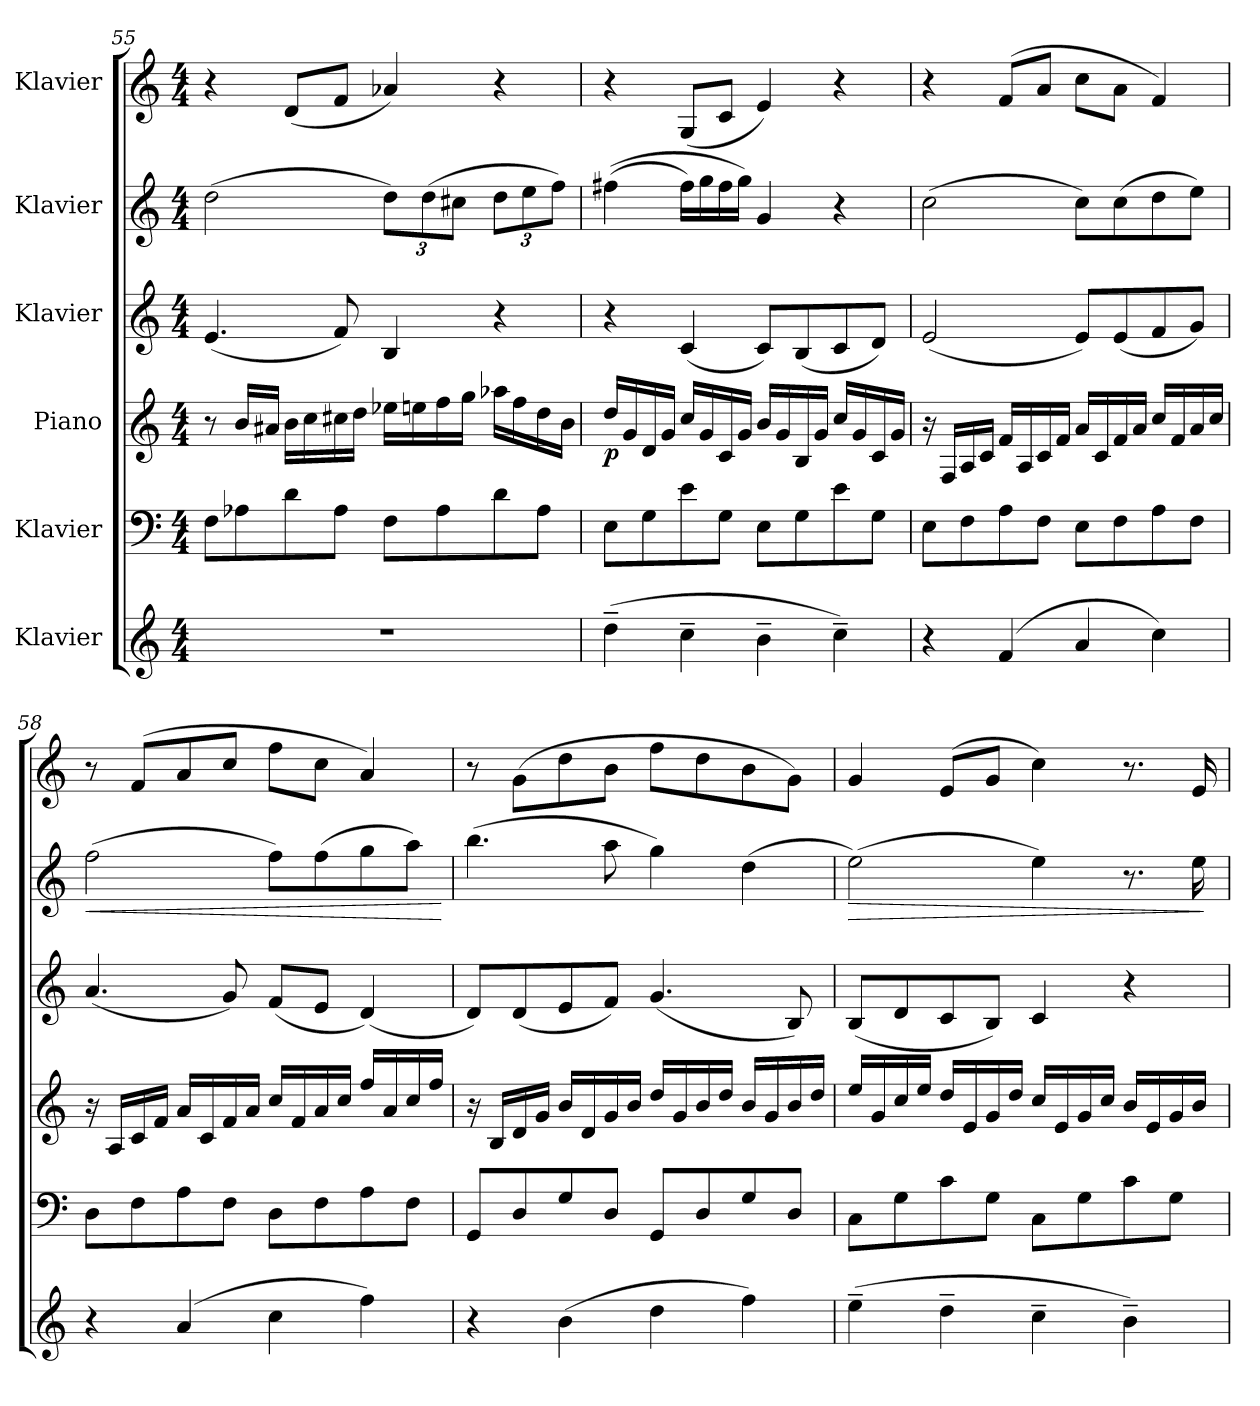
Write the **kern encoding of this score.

**kern	**kern	**kern	**dynam	**kern	**kern	**dynam	**kern
*part6	*part5	*part4	*part4	*part3	*part2	*part2	*part1
*staff6	*staff5	*staff4	*staff4	*staff3	*staff2	*staff2	*staff1
*I"Klavier	*I"Klavier	*I"Piano	*	*I"Klavier	*I"Klavier	*	*I"Klavier
*clefG2	*clefF4	*clefG2	*	*clefG2	*clefG2	*	*clefG2
*k[]	*k[]	*k[]	*	*k[]	*k[]	*	*k[]
*M4/4	*M4/4	*M4/4	*	*M4/4	*M4/4	*	*M4/4
=55	=55	=55	=55	=55	=55	=55	=55
1r	8F\L	8r	.	(4.e/	(2dd\	.	4r
.	8A-X\	16b/LL	.	.	.	.	.
.	.	16a#X/JJ	.	.	.	.	.
.	8d\	16b\LL	.	.	.	.	(8d/L
.	.	16cc\	.	.	.	.	.
.	8A-\J	16cc#X\	.	8f/)	.	.	8f/J
.	.	16dd\JJ	.	.	.	.	.
*	*	*	*	*	*Xbrackettup	*	*
.	8F\L	16ee-X\LL	.	4B/	12dd\L)	.	4a-X/)
.	.	16een\	.	.	.	.	.
.	.	.	.	.	(12dd\	.	.
.	8A-\	16ff\	.	.	.	.	.
.	.	.	.	.	12cc#X\J	.	.
.	.	16gg\JJ	.	.	.	.	.
.	8d\	16aa-X\LL	.	4r	12dd\L	.	4r
.	.	16ff\	.	.	.	.	.
.	.	.	.	.	12ee\	.	.
.	8A-\J	16dd\	.	.	.	.	.
.	.	.	.	.	12ff\J)	.	.
.	.	16b\JJ	.	.	.	.	.
!!LO:LB:g=z
=56	=56	=56	=56	=56	=56	=56	=56
!	!	!	!LO:DY:b	!	!	!	!
(4dd~\	8E\L	16dd/LL	p	4r	((4ff#X\	.	4r
.	.	16g/	.	.	.	.	.
.	8G\	16d/	.	.	.	.	.
.	.	16g/JJ	.	.	.	.	.
4cc~\	8e\	16cc/LL	.	(4c/	16ff#\LL)	.	(8G/L
.	.	16g/	.	.	16gg\	.	.
.	8G\J	16c/	.	.	16ff#\	.	8c/J
.	.	16g/JJ	.	.	16gg\JJ)	.	.
4b~\	8E\L	16b/LL	.	8c/L)	4g/	.	4e/)
.	.	16g/	.	.	.	.	.
.	8G\	16B/	.	(8B/	.	.	.
.	.	16g/JJ	.	.	.	.	.
4cc~\)	8e\	16cc/LL	.	8c/	4r	.	4r
.	.	16g/	.	.	.	.	.
.	8G\J	16c/	.	8d/J)	.	.	.
.	.	16g/JJ	.	.	.	.	.
=57	=57	=57	=57	=57	=57	=57	=57
4r	8E\L	16r	.	(2e/	(2cc\	.	4r
.	.	16F/LL	.	.	.	.	.
.	8F\	16A/	.	.	.	.	.
.	.	16c/JJ	.	.	.	.	.
(4f/	8A\	16f/LL	.	.	.	.	(8f/L
.	.	16A/	.	.	.	.	.
.	8F\J	16c/	.	.	.	.	8a/J
.	.	16f/JJ	.	.	.	.	.
4a/	8E\L	16a/LL	.	8e/L)	8cc\L)	.	8cc\L
.	.	16c/	.	.	.	.	.
.	8F\	16f/	.	(8e/	(8cc\	.	8a\J
.	.	16a/JJ	.	.	.	.	.
4cc\)	8A\	16cc/LL	.	8f/	8dd\	.	4f/)
.	.	16f/	.	.	.	.	.
.	8F\J	16a/	.	8g/J)	8ee\J)	.	.
.	.	16cc/JJ	.	.	.	.	.
!!LO:PB:g=z
=58	=58	=58	=58	=58	=58	=58	=58
!	!	!	!	!	!	!LO:HP:b	!
4r	8D\L	16r	.	(4.a/	(2ff\	<	8r
.	.	16A/LL	.	.	.	.	.
.	8F\	16c/	.	.	.	.	(8f/L
.	.	16f/JJ	.	.	.	.	.
(4a/	8A\	16a/LL	.	.	.	.	8a/
.	.	16c/	.	.	.	.	.
.	8F\J	16f/	.	8g/)	.	.	8cc/J
.	.	16a/JJ	.	.	.	.	.
4cc\	8D\L	16cc/LL	.	(8f/L	8ff\L)	.	8ff\L
.	.	16f/	.	.	.	.	.
.	8F\	16a/	.	8e/J	(8ff\	.	8cc\J
.	.	16cc/JJ	.	.	.	.	.
4ff\)	8A\	16ff/LL	.	(4d/)	8gg\	.	4a/)
.	.	16a/	.	.	.	.	.
.	8F\J	16cc/	.	.	8aa\J)	.	.
.	.	16ff/JJ	.	.	.	.	.
.	.	.	.	.	.	[	.
=59	=59	=59	=59	=59	=59	=59	=59
4r	8GG/L	16r	.	8d/L)	(4.bb\	.	8r
.	.	16B/LL	.	.	.	.	.
.	8D/	16d/	.	(8d/	.	.	(8g\L
.	.	16g/JJ	.	.	.	.	.
(4b\	8G/	16b/LL	.	8e/	.	.	8dd\
.	.	16d/	.	.	.	.	.
.	8D/J	16g/	.	8f/J)	8aa\	.	8b\J
.	.	16b/JJ	.	.	.	.	.
4dd\	8GG/L	16dd/LL	.	(4.g/	4gg\)	.	8ff\L
.	.	16g/	.	.	.	.	.
.	8D/	16b/	.	.	.	.	8dd\
.	.	16dd/JJ	.	.	.	.	.
4ff\)	8G/	16b/LL	.	.	(4dd\	.	8b\
.	.	16g/	.	.	.	.	.
.	8D/J	16b/	.	8B/)	.	.	8g\J)
.	.	16dd/JJ	.	.	.	.	.
!!LO:LB:g=z
=60	=60	=60	=60	=60	=60	=60	=60
!	!	!	!	!	!	!LO:HP:b	!
(4ee~\	8C\L	16ee/LL	.	(8B/L	(2ee\)	>	4g/
.	.	16g/	.	.	.	.	.
.	8G\	16cc/	.	8d/	.	.	.
.	.	16ee/JJ	.	.	.	.	.
4dd~\	8c\	16dd/LL	.	8c/	.	.	(8e/L
.	.	16e/	.	.	.	.	.
.	8G\J	16g/	.	8B/J)	.	.	8g/J
.	.	16dd/JJ	.	.	.	.	.
4cc~\	8C\L	16cc/LL	.	4c/	4ee\)	.	4cc\)
.	.	16e/	.	.	.	.	.
.	8G\	16g/	.	.	.	.	.
.	.	16cc/JJ	.	.	.	.	.
4b~\)	8c\	16b/LL	.	4r	8.r	.	8.r
.	.	16e/	.	.	.	.	.
.	8G\J	16g/	.	.	.	.	.
.	.	16b/JJ	.	.	16ee\	.	16e/
.	.	.	.	.	.	]	.
=	=	=	=	=	=	=	=
*-	*-	*-	*-	*-	*-	*-	*-
